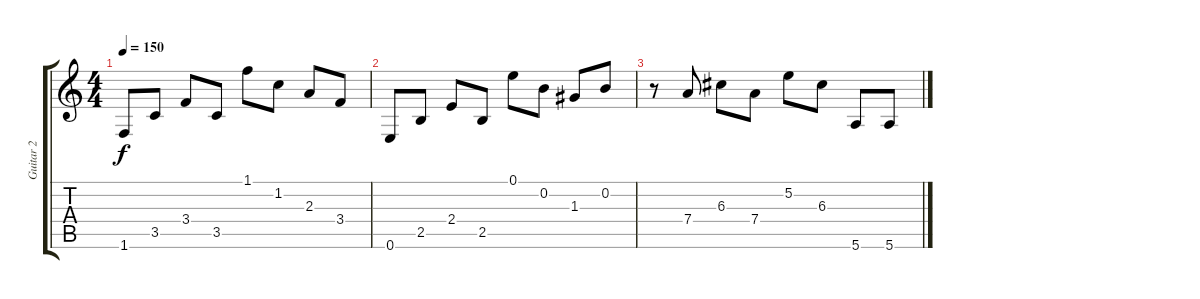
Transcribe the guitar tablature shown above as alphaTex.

\track ("Guitar 2" "Guitar 2") {instrument acousticguitarsteel}
\staff {score tabs}
\tuning (E4 B3 G3 D3 A2 E2) {hide}
\ts (4 4)
\tempo 150
\clef g2
\ks c
1.6.8{dy f} 3.5.8 3.4.8 3.5.8 1.1.8 1.2.8 2.3.8 3.4.8 |
0.6.8 2.5.8 2.4.8 2.5.8 0.1.8 0.2.8 1.3.8 0.2.8 |
r.8 7.4.8 6.3.8 7.4.8 5.2.8 6.3.8 5.6.8 5.6.8
